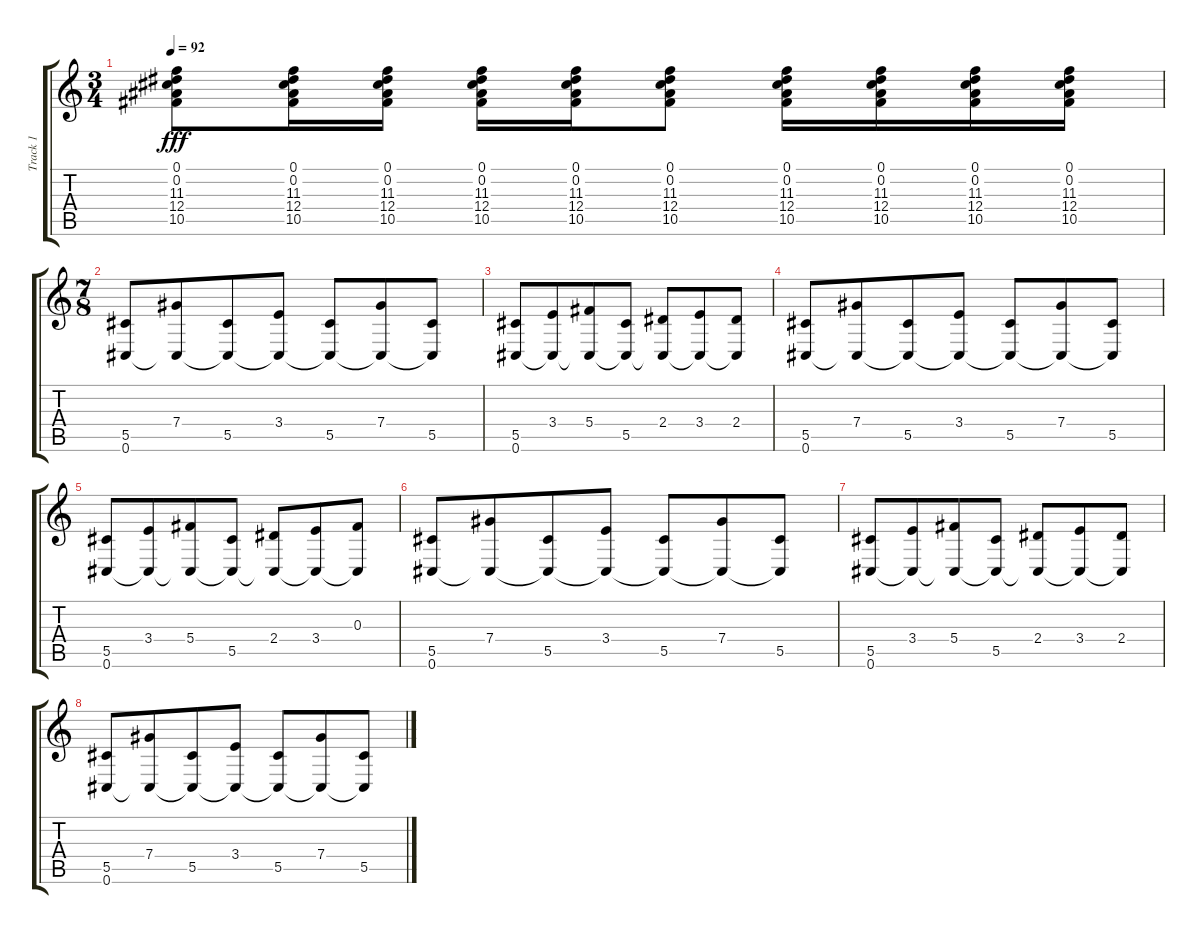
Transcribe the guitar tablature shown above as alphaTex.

\track ("Track 1" "Track 1") {instrument distortionguitar}
\staff {score tabs}
\tuning (Eb4 Bb3 Gb3 Db3 Ab2 Db2) {hide}
\ts (3 4)
\tempo 92
\clef g2
\ks c
(0.1 0.2 11.3 12.4 10.5).8{dy fff} (0.1 0.2 11.3 12.4 10.5).16 (0.1 0.2 11.3 12.4 10.5).16 (0.1 0.2 11.3 12.4 10.5).16 (0.1 0.2 11.3 12.4 10.5).16 (0.1 0.2 11.3 12.4 10.5).8 (0.1 0.2 11.3 12.4 10.5).16 (0.1 0.2 11.3 12.4 10.5).16 (0.1 0.2 11.3 12.4 10.5).16 (0.1 0.2 11.3 12.4 10.5).16 |
\ts (7 8)
(5.5 0.6).8 (7.4 0.6{t}).8 (5.5 0.6{t}).8 (3.4 0.6{t}).8 (5.5 0.6{t}).8 (7.4 0.6{t}).8 (5.5 0.6{t}).8 |
(5.5 0.6).8 (3.4 0.6{t}).8 (5.4 0.6{t}).8 (5.5 0.6{t}).8 (2.4 0.6{t}).8 (3.4 0.6{t}).8 (2.4 0.6{t}).8 |
(5.5 0.6).8 (7.4 0.6{t}).8 (5.5 0.6{t}).8 (3.4 0.6{t}).8 (5.5 0.6{t}).8 (7.4 0.6{t}).8 (5.5 0.6{t}).8 |
(5.5 0.6).8 (3.4 0.6{t}).8 (5.4 0.6{t}).8 (5.5 0.6{t}).8 (2.4 0.6{t}).8 (3.4 0.6{t}).8 (0.3 0.6{t}).8 |
(5.5 0.6).8{instrument distortionguitar} (7.4 0.6{t}).8 (5.5 0.6{t}).8 (3.4 0.6{t}).8 (5.5 0.6{t}).8 (7.4 0.6{t}).8 (5.5 0.6{t}).8 |
(5.5 0.6).8 (3.4 0.6{t}).8 (5.4 0.6{t}).8 (5.5 0.6{t}).8 (2.4 0.6{t}).8 (3.4 0.6{t}).8 (2.4 0.6{t}).8 |
(5.5 0.6).8 (7.4 0.6{t}).8 (5.5 0.6{t}).8 (3.4 0.6{t}).8 (5.5 0.6{t}).8 (7.4 0.6{t}).8 (5.5 0.6{t}).8
